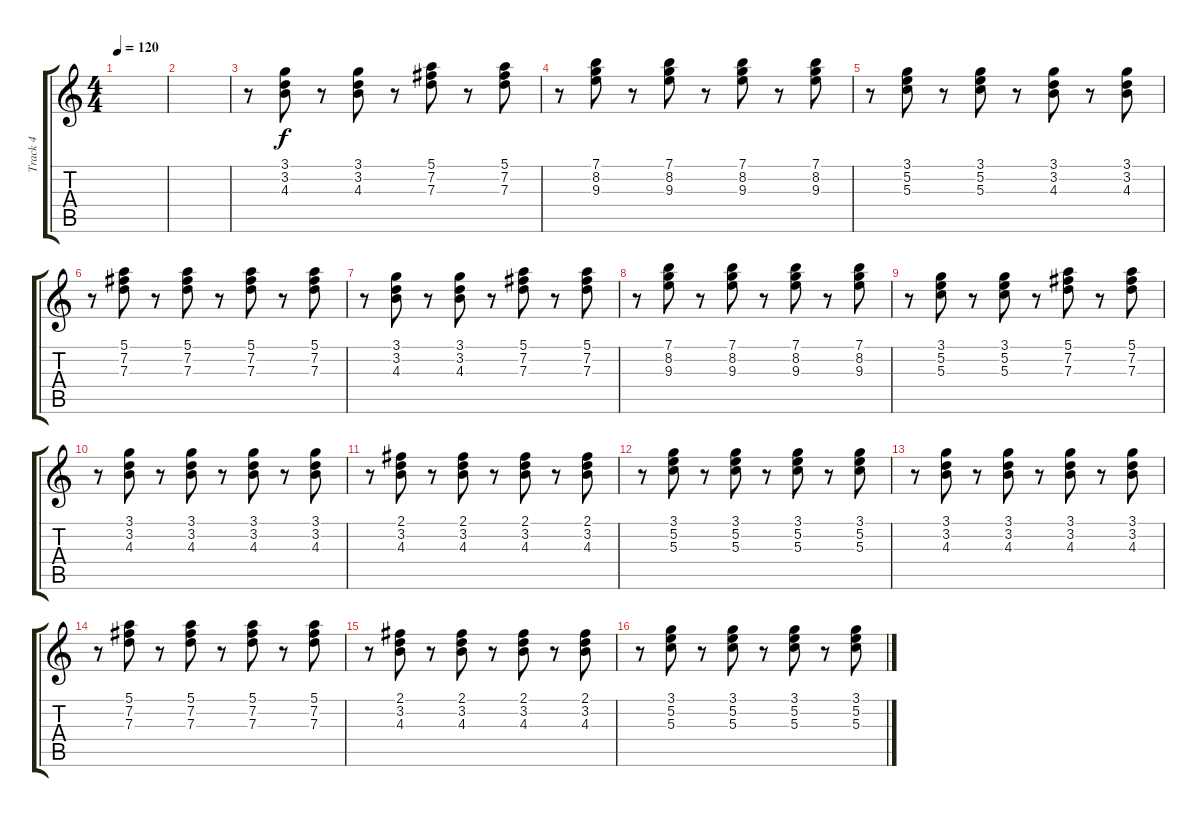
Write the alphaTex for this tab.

\track ("Track 4" "Track 4") {instrument electricguitarclean}
\staff {score tabs}
\tuning (E4 B3 G3 D3 A2 E2) {hide}
\ts (4 4)
\tempo 120
\clef g2
\ks c
|
|
r.8 (3.1 3.2 4.3).8 r.8 (3.1 3.2 4.3).8 r.8 (5.1 7.2 7.3).8 r.8 (5.1 7.2 7.3).8 |
r.8 (7.1 8.2 9.3).8 r.8 (7.1 8.2 9.3).8 r.8 (7.1 8.2 9.3).8 r.8 (7.1 8.2 9.3).8 |
r.8 (3.1 5.2 5.3).8 r.8 (3.1 5.2 5.3).8 r.8 (3.1 3.2 4.3).8 r.8 (3.1 3.2 4.3).8 |
r.8 (5.1 7.2 7.3).8 r.8 (5.1 7.2 7.3).8 r.8 (5.1 7.2 7.3).8 r.8 (5.1 7.2 7.3).8 |
r.8 (3.1 3.2 4.3).8 r.8 (3.1 3.2 4.3).8 r.8 (5.1 7.2 7.3).8 r.8 (5.1 7.2 7.3).8 |
r.8 (7.1 8.2 9.3).8 r.8 (7.1 8.2 9.3).8 r.8 (7.1 8.2 9.3).8 r.8 (7.1 8.2 9.3).8 |
r.8 (3.1 5.2 5.3).8 r.8 (3.1 5.2 5.3).8 r.8 (5.1 7.2 7.3).8 r.8 (5.1 7.2 7.3).8 |
r.8 (3.1 3.2 4.3).8 r.8 (3.1 3.2 4.3).8 r.8 (3.1 3.2 4.3).8 r.8 (3.1 3.2 4.3).8 |
r.8 (2.1 3.2 4.3).8 r.8 (2.1 3.2 4.3).8 r.8 (2.1 3.2 4.3).8 r.8 (2.1 3.2 4.3).8 |
r.8 (3.1 5.2 5.3).8 r.8 (3.1 5.2 5.3).8 r.8 (3.1 5.2 5.3).8 r.8 (3.1 5.2 5.3).8 |
r.8 (3.1 3.2 4.3).8 r.8 (3.1 3.2 4.3).8 r.8 (3.1 3.2 4.3).8 r.8 (3.1 3.2 4.3).8 |
r.8 (5.1 7.2 7.3).8 r.8 (5.1 7.2 7.3).8 r.8 (5.1 7.2 7.3).8 r.8 (5.1 7.2 7.3).8 |
r.8 (2.1 3.2 4.3).8 r.8 (2.1 3.2 4.3).8 r.8 (2.1 3.2 4.3).8 r.8 (2.1 3.2 4.3).8 |
r.8 (3.1 5.2 5.3).8 r.8 (3.1 5.2 5.3).8 r.8 (3.1 5.2 5.3).8 r.8 (3.1 5.2 5.3).8
